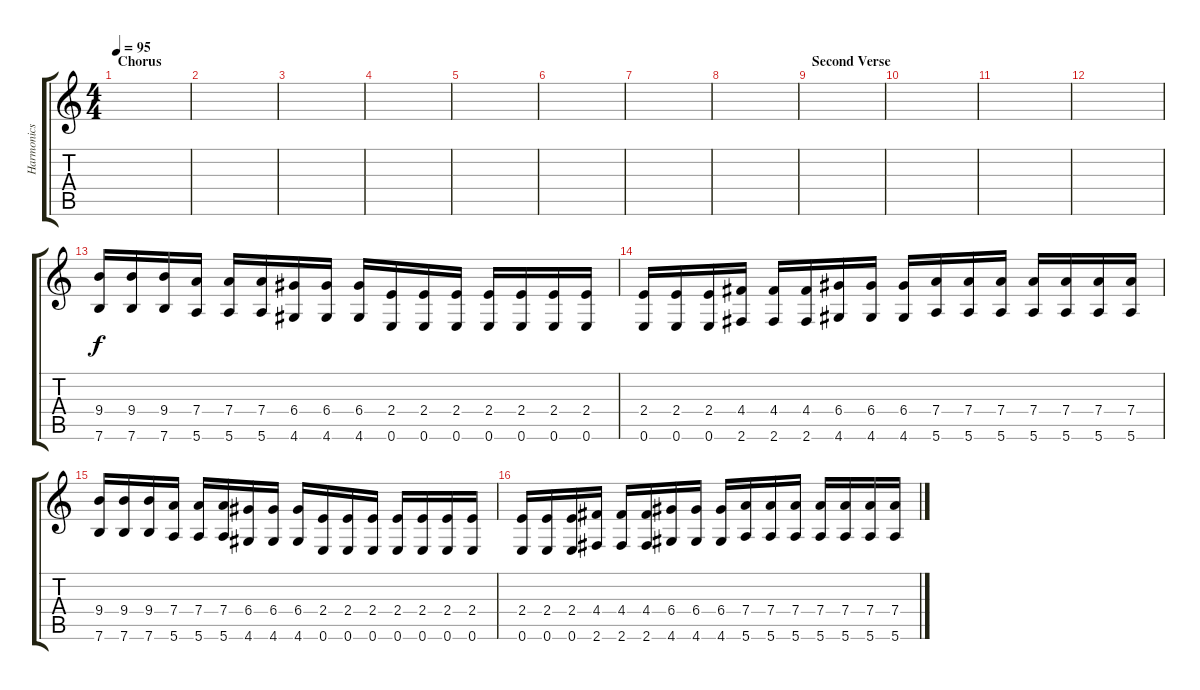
\track ("Harmonics" "Harmonics") {instrument guitarharmonics}
\staff {score tabs}
\tuning (E4 B3 G3 D3 A2 E2) {hide}
\ts (4 4)
\section ("" "Chorus")
\tempo 95
\clef g2
\ks c
|
|
|
|
|
|
|
|
\section ("" "Second Verse")
|
|
|
|
(9.4 7.6).16 (9.4 7.6).16 (9.4 7.6).16 (7.4 5.6).16 (7.4 5.6).16 (7.4 5.6).16 (6.4 4.6).16 (6.4 4.6).16 (6.4 4.6).16 (2.4 0.6).16 (2.4 0.6).16 (2.4 0.6).16 (2.4 0.6).16 (2.4 0.6).16 (2.4 0.6).16 (2.4 0.6).16 |
(2.4 0.6).16 (2.4 0.6).16 (2.4 0.6).16 (4.4 2.6).16 (4.4 2.6).16 (4.4 2.6).16 (6.4 4.6).16 (6.4 4.6).16 (6.4 4.6).16 (7.4 5.6).16 (7.4 5.6).16 (7.4 5.6).16 (7.4 5.6).16 (7.4 5.6).16 (7.4 5.6).16 (7.4 5.6).16 |
(9.4 7.6).16 (9.4 7.6).16 (9.4 7.6).16 (7.4 5.6).16 (7.4 5.6).16 (7.4 5.6).16 (6.4 4.6).16 (6.4 4.6).16 (6.4 4.6).16 (2.4 0.6).16 (2.4 0.6).16 (2.4 0.6).16 (2.4 0.6).16 (2.4 0.6).16 (2.4 0.6).16 (2.4 0.6).16 |
(2.4 0.6).16 (2.4 0.6).16 (2.4 0.6).16 (4.4 2.6).16 (4.4 2.6).16 (4.4 2.6).16 (6.4 4.6).16 (6.4 4.6).16 (6.4 4.6).16 (7.4 5.6).16 (7.4 5.6).16 (7.4 5.6).16 (7.4 5.6).16 (7.4 5.6).16 (7.4 5.6).16 (7.4 5.6).16
